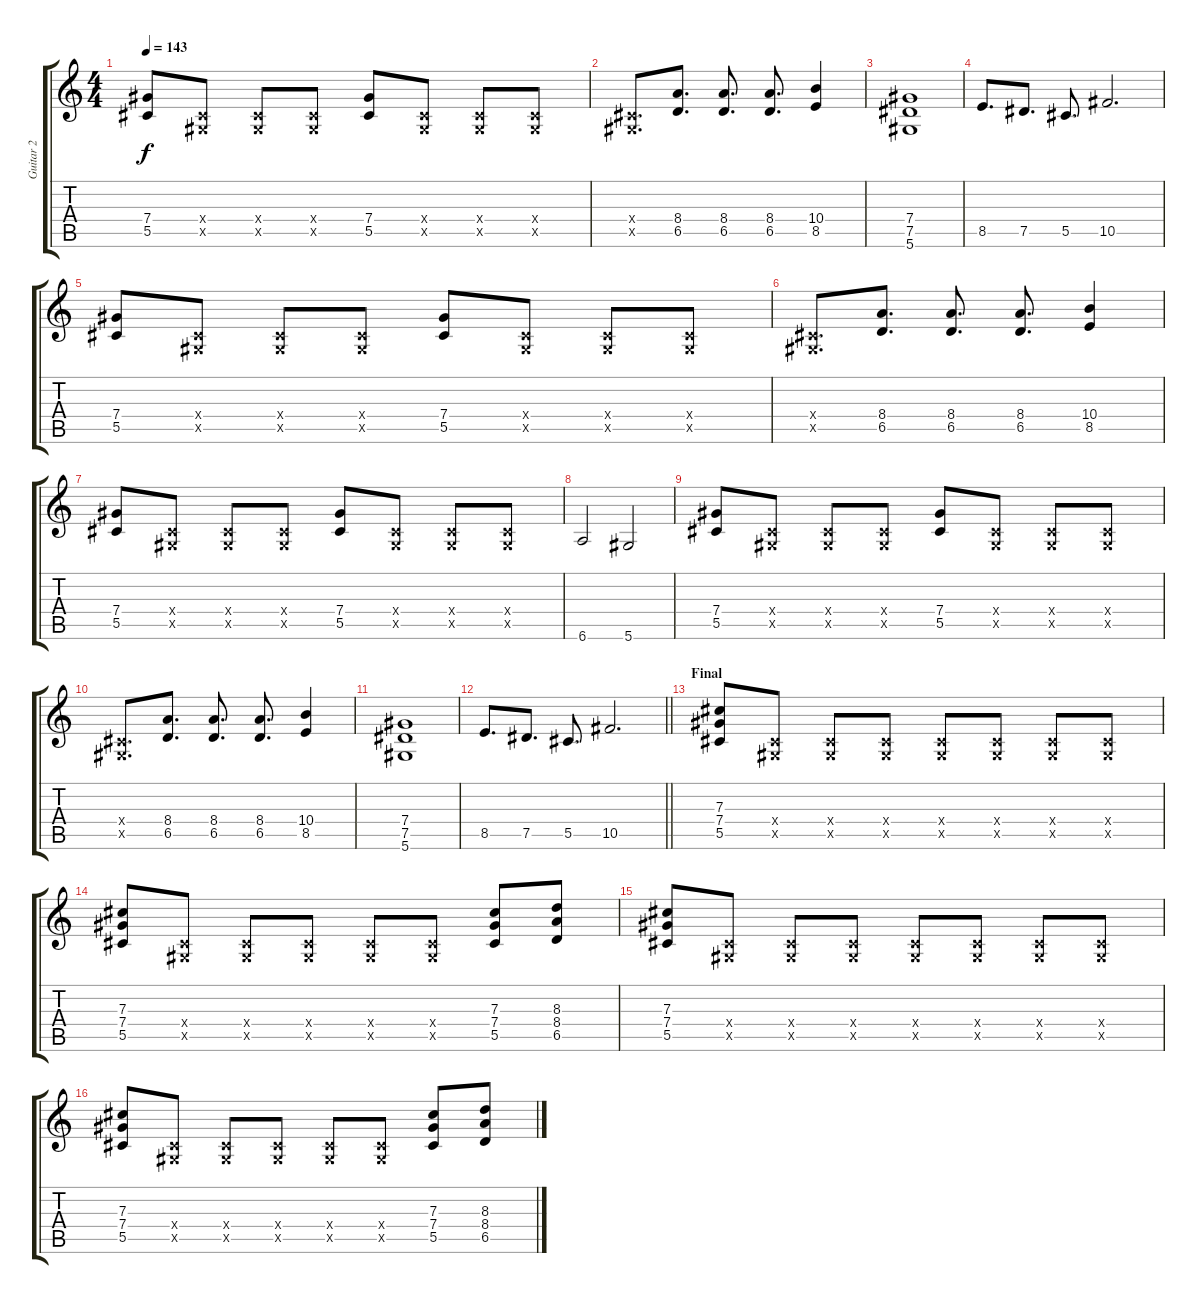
\track ("Guitar 2" "Guitar 2") {instrument overdrivenguitar}
\staff {score tabs}
\tuning (Eb4 Bb3 Gb3 Db3 Ab2 Eb2) {hide}
\ts (4 4)
\tempo 143
\clef g2
\ks c
(7.4 5.5).8{dy f} (0.4{x} 0.5{x}).8 (0.4{x} 0.5{x}).8 (0.4{x} 0.5{x}).8 (7.4 5.5).8 (0.4{x} 0.5{x}).8 (0.4{x} 0.5{x}).8 (0.4{x} 0.5{x}).8 |
(0.4{x} 0.5{x}).8{d} (8.4 6.5).8{d} (8.4 6.5).8{d} (8.4 6.5).8{d} (10.4 8.5).4 |
(7.4 7.5 5.6).1 |
8.5.8{d} 7.5.8{d} 5.5.8{d} 10.5.2{d} |
(7.4 5.5).8 (0.4{x} 0.5{x}).8 (0.4{x} 0.5{x}).8 (0.4{x} 0.5{x}).8 (7.4 5.5).8 (0.4{x} 0.5{x}).8 (0.4{x} 0.5{x}).8 (0.4{x} 0.5{x}).8 |
(0.4{x} 0.5{x}).8{d} (8.4 6.5).8{d} (8.4 6.5).8{d} (8.4 6.5).8{d} (10.4 8.5).4 |
(7.4 5.5).8 (0.4{x} 0.5{x}).8 (0.4{x} 0.5{x}).8 (0.4{x} 0.5{x}).8 (7.4 5.5).8 (0.4{x} 0.5{x}).8 (0.4{x} 0.5{x}).8 (0.4{x} 0.5{x}).8 |
6.6.2 5.6.2 |
(7.4 5.5).8 (0.4{x} 0.5{x}).8 (0.4{x} 0.5{x}).8 (0.4{x} 0.5{x}).8 (7.4 5.5).8 (0.4{x} 0.5{x}).8 (0.4{x} 0.5{x}).8 (0.4{x} 0.5{x}).8 |
(0.4{x} 0.5{x}).8{d} (8.4 6.5).8{d} (8.4 6.5).8{d} (8.4 6.5).8{d} (10.4 8.5).4 |
(7.4 7.5 5.6).1 |
\barLineRight lightlight
8.5.8{d} 7.5.8{d} 5.5.8{d} 10.5.2{d} |
\section ("" "Final")
(7.3 7.4 5.5).8 (0.4{x} 0.5{x}).8 (0.4{x} 0.5{x}).8 (0.4{x} 0.5{x}).8 (0.4{x} 0.5{x}).8 (0.4{x} 0.5{x}).8 (0.4{x} 0.5{x}).8 (0.4{x} 0.5{x}).8 |
(7.3 7.4 5.5).8 (0.4{x} 0.5{x}).8 (0.4{x} 0.5{x}).8 (0.4{x} 0.5{x}).8 (0.4{x} 0.5{x}).8 (0.4{x} 0.5{x}).8 (7.3 7.4 5.5).8 (8.3 8.4 6.5).8 |
(7.3 7.4 5.5).8 (0.4{x} 0.5{x}).8 (0.4{x} 0.5{x}).8 (0.4{x} 0.5{x}).8 (0.4{x} 0.5{x}).8 (0.4{x} 0.5{x}).8 (0.4{x} 0.5{x}).8 (0.4{x} 0.5{x}).8 |
(7.3 7.4 5.5).8 (0.4{x} 0.5{x}).8 (0.4{x} 0.5{x}).8 (0.4{x} 0.5{x}).8 (0.4{x} 0.5{x}).8 (0.4{x} 0.5{x}).8 (7.3 7.4 5.5).8 (8.3 8.4 6.5).8
